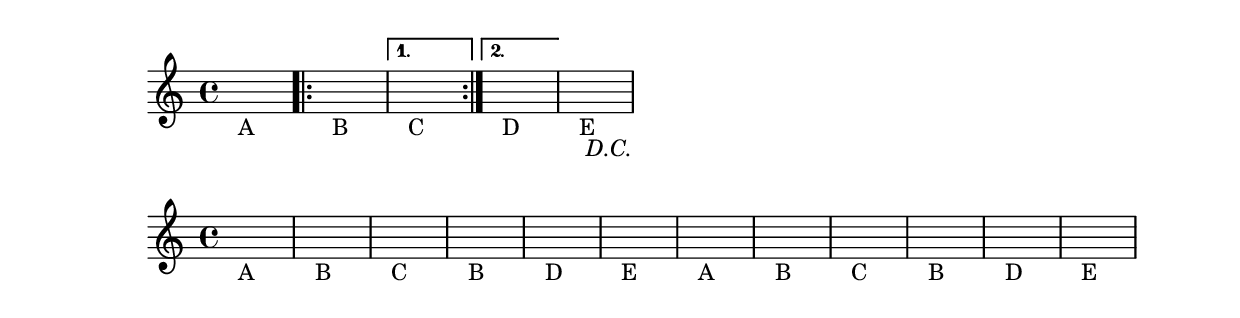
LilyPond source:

\version "2.23.6"

#(ly:set-option 'warning-as-error #t)

\header {
  texidoc="This tests a @code{\\repeat volta} inside and in the middle
of a @code{\\repeat segno}.  The music unfolds to ABCBDE ABCBDE."
}

piece = \new Voice \fixed c' {
  \repeat segno 2 {
    s1_"A"
    \repeat volta 2 {
      s1_"B"
      \alternative {
        s1_"C"
        s1_"D"
      }
    }
    s1_"E"
  }
}

\new Score { \piece }
\new Score { \unfoldRepeats \piece }
